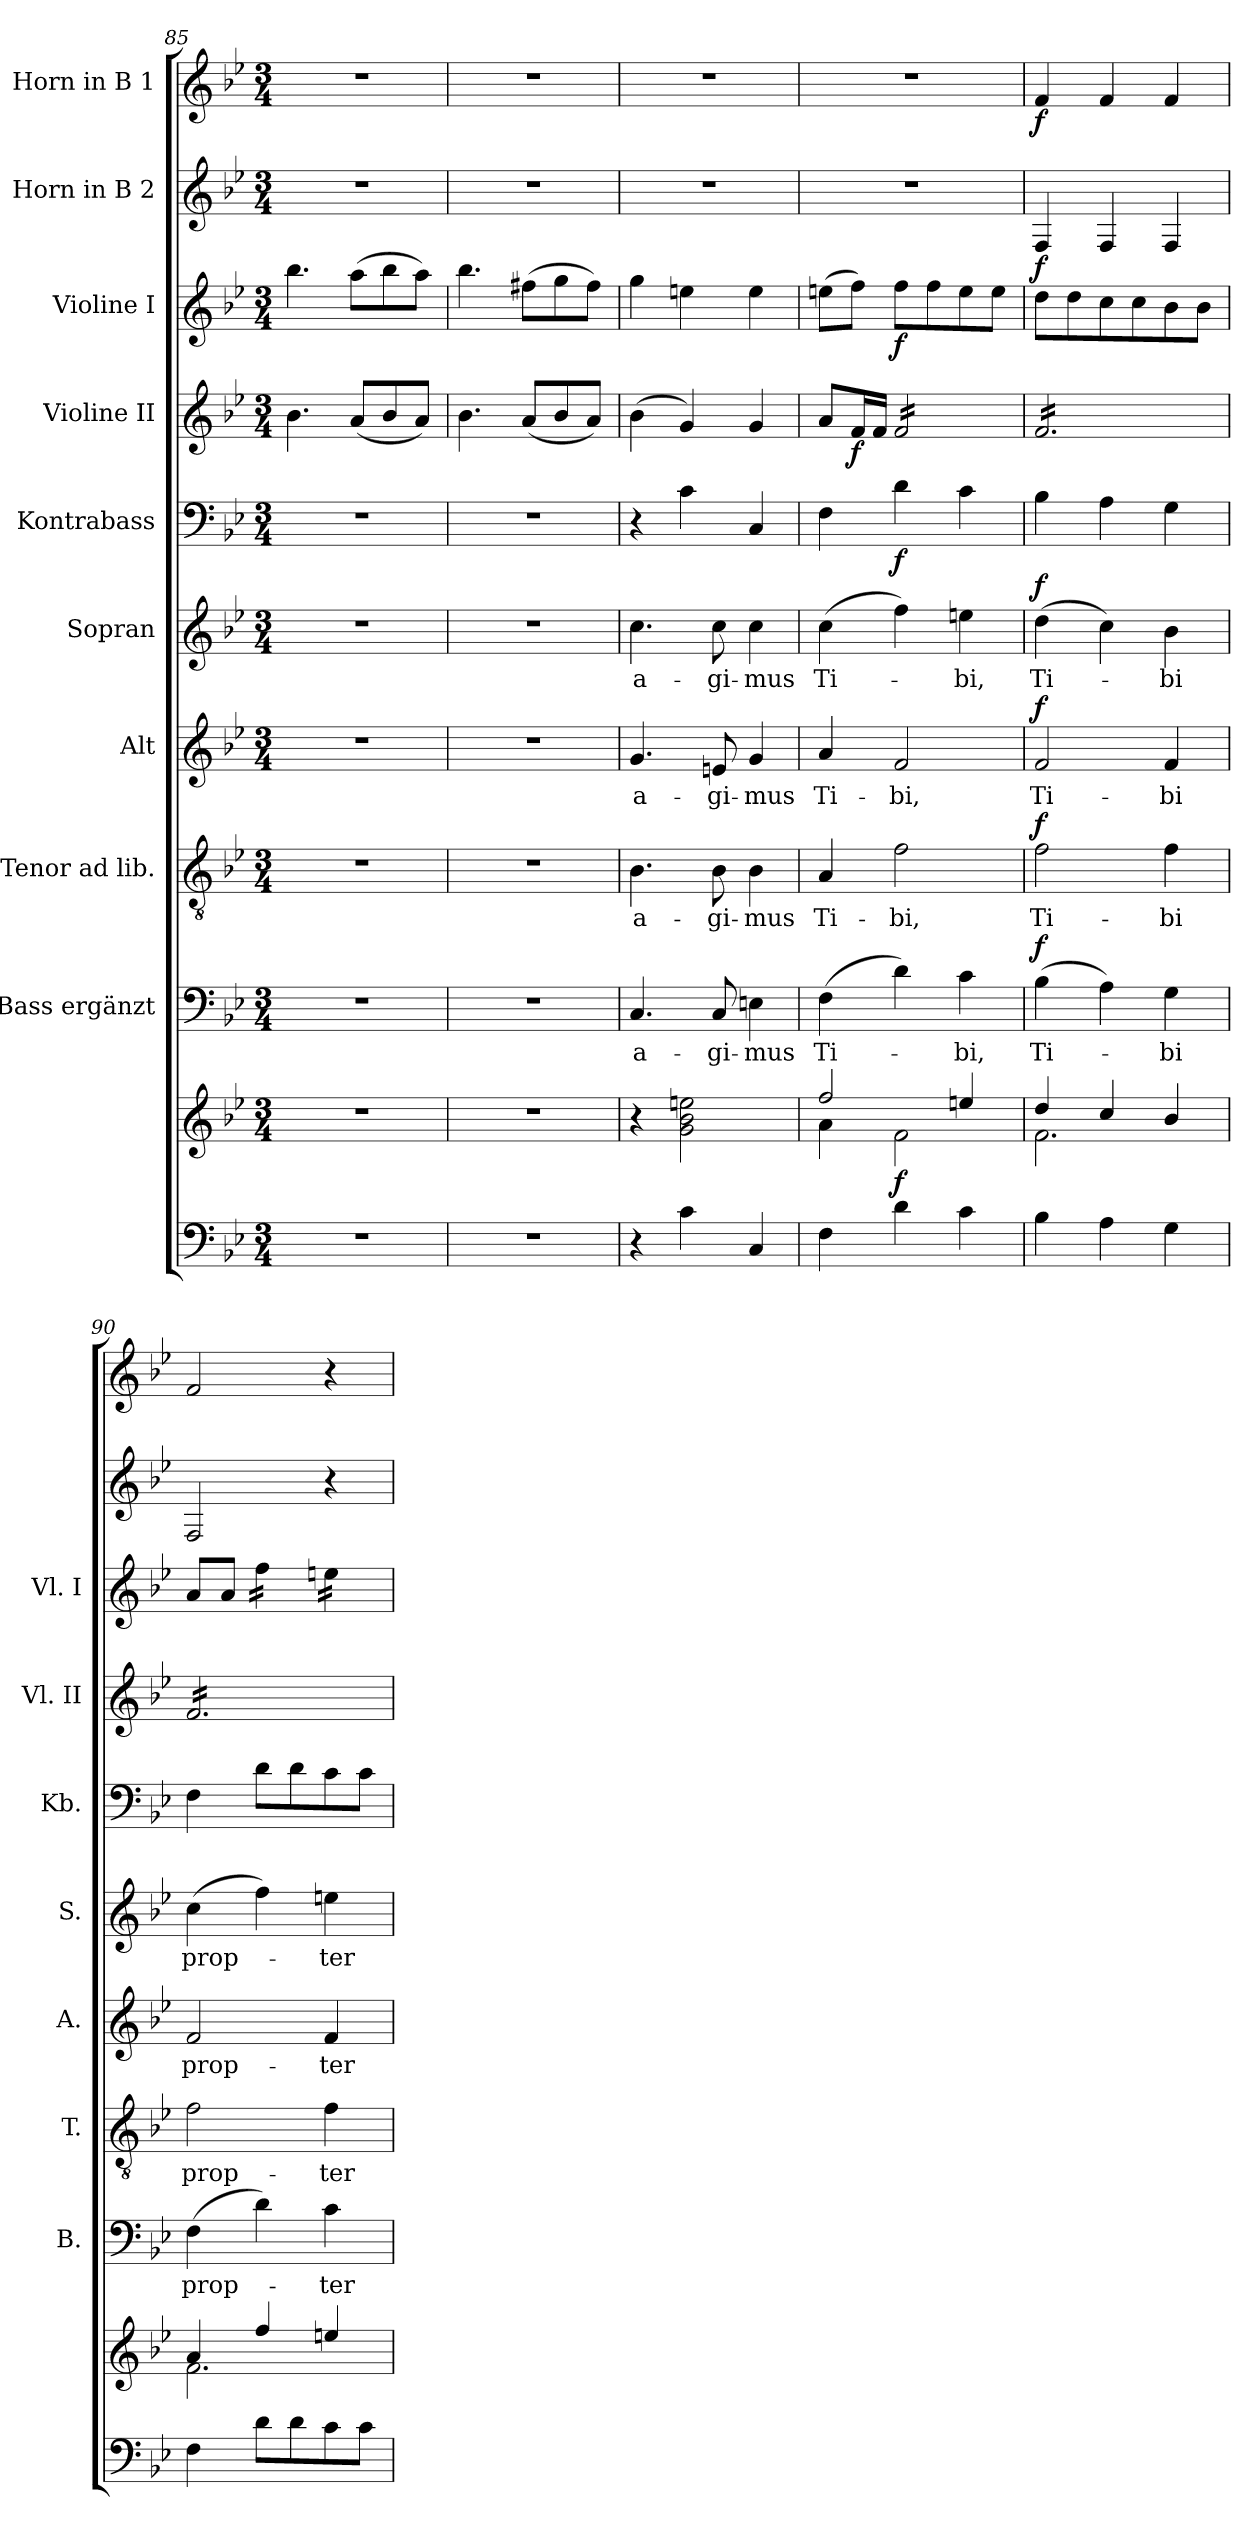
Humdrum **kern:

**kern	**kern	**dynam	**kern	**text	**dynam	**kern	**text	**dynam	**kern	**text	**dynam	**kern	**text	**dynam	**kern	**dynam	**kern	**dynam	**kern	**dynam	**kern	**dynam	**kern	**dynam
*part10	*part10	*part10	*part9	*part9	*part9	*part8	*part8	*part8	*part7	*part7	*part7	*part6	*part6	*part6	*part5	*part5	*part4	*part4	*part3	*part3	*part2	*part2	*part1	*part1
*staff11	*staff10	*staff10/11	*staff9	*staff9	*staff9	*staff8	*staff8	*staff8	*staff7	*staff7	*staff7	*staff6	*staff6	*staff6	*staff5	*staff5	*staff4	*staff4	*staff3	*staff3	*staff2	*staff2	*staff1	*staff1
*	*	*	*I"Bass ergänzt	*	*	*I"Tenor ad lib.	*	*	*I"Alt	*	*	*I"Sopran	*	*	*I"Kontrabass	*	*I"Violine II	*	*I"Violine I	*	*I"Horn in B 2	*	*I"Horn in B 1	*
*	*	*	*I'B.	*	*	*I'T.	*	*	*I'A.	*	*	*I'S.	*	*	*I'Kb.	*	*I'Vl. II	*	*I'Vl. I	*	*	*	*	*
*clefF4	*clefG2	*	*clefF4	*	*	*clefGv2	*	*	*clefG2	*	*	*clefG2	*	*	*clefF4	*	*clefG2	*	*clefG2	*	*clefG2	*	*clefG2	*
*	*	*	*	*	*	*	*	*	*	*	*	*	*	*	*ITrd7c12	*	*	*	*	*	*ITrd8c14	*	*ITrd8c14	*
*k[b-e-]	*k[b-e-]	*	*k[b-e-]	*	*	*k[b-e-]	*	*	*k[b-e-]	*	*	*k[b-e-]	*	*	*k[b-e-]	*	*k[b-e-]	*	*k[b-e-]	*	*k[b-e-]	*	*k[b-e-]	*
*B-:	*B-:	*	*B-:	*	*	*B-:	*	*	*B-:	*	*	*B-:	*	*	*B-:	*	*B-:	*	*B-:	*	*B-:	*	*B-:	*
*M3/4	*M3/4	*	*M3/4	*	*	*M3/4	*	*	*M3/4	*	*	*M3/4	*	*	*M3/4	*	*M3/4	*	*M3/4	*	*M3/4	*	*M3/4	*
=85	=85	=85	=85	=85	=85	=85	=85	=85	=85	=85	=85	=85	=85	=85	=85	=85	=85	=85	=85	=85	=85	=85	=85	=85
2.r	2.r	.	2.r	.	.	2.r	.	.	2.r	.	.	2.r	.	.	2.r	.	4.b-\	.	4.bb-\	.	2.r	.	2.r	.
.	.	.	.	.	.	.	.	.	.	.	.	.	.	.	.	.	(<8a/L	.	(>8aa\L	.	.	.	.	.
.	.	.	.	.	.	.	.	.	.	.	.	.	.	.	.	.	8b-/	.	8bb-\	.	.	.	.	.
.	.	.	.	.	.	.	.	.	.	.	.	.	.	.	.	.	8a/J)	.	8aa\J)	.	.	.	.	.
=86	=86	=86	=86	=86	=86	=86	=86	=86	=86	=86	=86	=86	=86	=86	=86	=86	=86	=86	=86	=86	=86	=86	=86	=86
2.r	2.r	.	2.r	.	.	2.r	.	.	2.r	.	.	2.r	.	.	2.r	.	4.b-\	.	4.bb-\	.	2.r	.	2.r	.
.	.	.	.	.	.	.	.	.	.	.	.	.	.	.	.	.	(<8a/L	.	(>8ff#X\L	.	.	.	.	.
.	.	.	.	.	.	.	.	.	.	.	.	.	.	.	.	.	8b-/	.	8gg\	.	.	.	.	.
.	.	.	.	.	.	.	.	.	.	.	.	.	.	.	.	.	8a/J)	.	8ff#\J)	.	.	.	.	.
=87	=87	=87	=87	=87	=87	=87	=87	=87	=87	=87	=87	=87	=87	=87	=87	=87	=87	=87	=87	=87	=87	=87	=87	=87
!	!	!	!	!LO:LY:b	!	!	!LO:LY:b	!	!	!LO:LY:b	!	!	!LO:LY:b	!	!	!	!	!	!	!	!	!	!	!
4r	4r	.	4.C/	a-	.	4.B-\	a-	.	4.g/	a-	.	4.cc\	a-	.	4r	.	(>4b-\	.	4gg\	.	2.r	.	2.r	.
4c\	2g\ 2b-\ 2een\	.	.	.	.	.	.	.	.	.	.	.	.	.	4C\	.	4g/)	.	4een\	.	.	.	.	.
!	!	!	!	!LO:LY:b	!	!	!LO:LY:b	!	!	!LO:LY:b	!	!	!LO:LY:b	!	!	!	!	!	!	!	!	!	!	!
.	.	.	8C/	-gi-	.	8B-\	-gi-	.	8en/	-gi-	.	8cc\	-gi-	.	.	.	.	.	.	.	.	.	.	.
!	!	!	!	!LO:LY:b	!	!	!LO:LY:b	!	!	!LO:LY:b	!	!	!LO:LY:b	!	!	!	!	!	!	!	!	!	!	!
4C/	.	.	4En\	-mus	.	4B-\	-mus	.	4g/	-mus	.	4cc\	-mus	.	4CC/	.	4g/	.	4ee\	.	.	.	.	.
=88	=88	=88	=88	=88	=88	=88	=88	=88	=88	=88	=88	=88	=88	=88	=88	=88	=88	=88	=88	=88	=88	=88	=88	=88
*	*^	*	*	*	*	*	*	*	*	*	*	*	*	*	*	*	*	*	*	*	*	*	*	*
!	!	!	!	!	!LO:LY:b	!	!	!LO:LY:b	!	!	!LO:LY:b	!	!	!LO:LY:b	!	!	!	!	!	!	!	!	!	!	!
4F\	2ff/	4a\	.	(>4F\	Ti-	.	4A/	Ti-	.	4a/	Ti-	.	(>4cc\	Ti-	.	4FF\	.	8a/L	.	(>8een\L	.	2.r	.	2.r	.
!	!	!	!	!	!	!	!	!	!	!	!	!	!	!	!	!	!	!	!LO:DY:b	!	!	!	!	!	!
.	.	.	.	.	.	.	.	.	.	.	.	.	.	.	.	.	.	16f/L	f	8ff\J)	.	.	.	.	.
.	.	.	.	.	.	.	.	.	.	.	.	.	.	.	.	.	.	16f/JJ	.	.	.	.	.	.	.
!	!	!	!LO:DY:a=2	!	!	!	!	!LO:LY:b	!	!	!LO:LY:b	!	!	!	!	!	!LO:DY:b	!	!	!	!LO:DY:b	!	!	!	!
*	*	*	*	*	*	*	*	*	*	*	*	*	*	*	*	*	*	*tremolo	*	*	*	*	*	*	*
4d\	.	2f\	f	4d\)	.	.	2f\	-bi,	.	2f/	-bi,	.	4ff\)	.	.	4D\	f	16f/LL	.	8ff\L	f	.	.	.	.
.	.	.	.	.	.	.	.	.	.	.	.	.	.	.	.	.	.	16f/	.	.	.	.	.	.	.
.	.	.	.	.	.	.	.	.	.	.	.	.	.	.	.	.	.	16f/	.	8ff\	.	.	.	.	.
.	.	.	.	.	.	.	.	.	.	.	.	.	.	.	.	.	.	16f/	.	.	.	.	.	.	.
!	!	!	!	!	!LO:LY:b	!	!	!	!	!	!	!	!	!LO:LY:b	!	!	!	!	!	!	!	!	!	!	!
4c\	4een/	.	.	4c\	-bi,	.	.	.	.	.	.	.	4een\	-bi,	.	4C\	.	16f/	.	8ee\	.	.	.	.	.
.	.	.	.	.	.	.	.	.	.	.	.	.	.	.	.	.	.	16f/	.	.	.	.	.	.	.
.	.	.	.	.	.	.	.	.	.	.	.	.	.	.	.	.	.	16f/	.	8ee\J	.	.	.	.	.
.	.	.	.	.	.	.	.	.	.	.	.	.	.	.	.	.	.	16f/JJ	.	.	.	.	.	.	.
!!LO:PB:g=z
=89	=89	=89	=89	=89	=89	=89	=89	=89	=89	=89	=89	=89	=89	=89	=89	=89	=89	=89	=89	=89	=89	=89	=89	=89	=89
!	!	!	!	!	!LO:LY:b	!LO:DY:a	!	!LO:LY:b	!LO:DY:a	!	!LO:LY:b	!LO:DY:a	!	!LO:LY:b	!LO:DY:a	!	!	!	!	!	!	!	!LO:DY:b	!	!LO:DY:b
4B-\	4dd/	2.f\	.	(>4B-\	Ti-	f	2f\	Ti-	f	2f/	Ti-	f	(>4dd\	Ti-	f	4BB-\	.	16f/LL	.	8dd\L	.	4FF/	f	4F/	f
.	.	.	.	.	.	.	.	.	.	.	.	.	.	.	.	.	.	16f/	.	.	.	.	.	.	.
.	.	.	.	.	.	.	.	.	.	.	.	.	.	.	.	.	.	16f/	.	8dd\	.	.	.	.	.
.	.	.	.	.	.	.	.	.	.	.	.	.	.	.	.	.	.	16f/	.	.	.	.	.	.	.
4A\	4cc/	.	.	4A\)	.	.	.	.	.	.	.	.	4cc\)	.	.	4AA\	.	16f/	.	8cc\	.	4FF/	.	4F/	.
.	.	.	.	.	.	.	.	.	.	.	.	.	.	.	.	.	.	16f/	.	.	.	.	.	.	.
.	.	.	.	.	.	.	.	.	.	.	.	.	.	.	.	.	.	16f/	.	8cc\	.	.	.	.	.
.	.	.	.	.	.	.	.	.	.	.	.	.	.	.	.	.	.	16f/	.	.	.	.	.	.	.
!	!	!	!	!	!LO:LY:b	!	!	!LO:LY:b	!	!	!LO:LY:b	!	!	!LO:LY:b	!	!	!	!	!	!	!	!	!	!	!
4G\	4b-/	.	.	4G\	-bi	.	4f\	-bi	.	4f/	-bi	.	4b-\	-bi	.	4GG\	.	16f/	.	8b-\	.	4FF/	.	4F/	.
.	.	.	.	.	.	.	.	.	.	.	.	.	.	.	.	.	.	16f/	.	.	.	.	.	.	.
.	.	.	.	.	.	.	.	.	.	.	.	.	.	.	.	.	.	16f/	.	8b-\J	.	.	.	.	.
.	.	.	.	.	.	.	.	.	.	.	.	.	.	.	.	.	.	16f/JJ	.	.	.	.	.	.	.
=90	=90	=90	=90	=90	=90	=90	=90	=90	=90	=90	=90	=90	=90	=90	=90	=90	=90	=90	=90	=90	=90	=90	=90	=90	=90
!	!	!	!	!	!LO:LY:b	!	!	!LO:LY:b	!	!	!LO:LY:b	!	!	!LO:LY:b	!	!	!	!	!	!	!	!	!	!	!
4F\	4a/	2.f\	.	(>4F\	prop-	.	2f\	prop-	.	2f/	prop-	.	(>4cc\	prop-	.	4FF\	.	16f/LL	.	8a/L	.	2FF/	.	2F/	.
.	.	.	.	.	.	.	.	.	.	.	.	.	.	.	.	.	.	16f/	.	.	.	.	.	.	.
.	.	.	.	.	.	.	.	.	.	.	.	.	.	.	.	.	.	16f/	.	8a/J	.	.	.	.	.
.	.	.	.	.	.	.	.	.	.	.	.	.	.	.	.	.	.	16f/	.	.	.	.	.	.	.
*	*	*	*	*	*	*	*	*	*	*	*	*	*	*	*	*	*	*	*	*tremolo	*	*	*	*	*
8d\L	4ff/	.	.	4d\)	.	.	.	.	.	.	.	.	4ff\)	.	.	8D\L	.	16f/	.	16ff\LL	.	.	.	.	.
.	.	.	.	.	.	.	.	.	.	.	.	.	.	.	.	.	.	16f/	.	16ff\	.	.	.	.	.
8d\	.	.	.	.	.	.	.	.	.	.	.	.	.	.	.	8D\	.	16f/	.	16ff\	.	.	.	.	.
.	.	.	.	.	.	.	.	.	.	.	.	.	.	.	.	.	.	16f/	.	16ff\JJ	.	.	.	.	.
!	!	!	!	!	!LO:LY:b	!	!	!LO:LY:b	!	!	!LO:LY:b	!	!	!LO:LY:b	!	!	!	!	!	!	!	!	!	!	!
8c\	4een/	.	.	4c\	-ter	.	4f\	-ter	.	4f/	-ter	.	4een\	-ter	.	8C\	.	16f/	.	16een\LL	.	4r	.	4r	.
.	.	.	.	.	.	.	.	.	.	.	.	.	.	.	.	.	.	16f/	.	16een\	.	.	.	.	.
8c\J	.	.	.	.	.	.	.	.	.	.	.	.	.	.	.	8C\J	.	16f/	.	16een\	.	.	.	.	.
.	.	.	.	.	.	.	.	.	.	.	.	.	.	.	.	.	.	16f/JJ	.	16een\JJ	.	.	.	.	.
*	*	*	*	*	*	*	*	*	*	*	*	*	*	*	*	*	*	*	*	*Xtremolo	*	*	*	*	*
*	*	*	*	*	*	*	*	*	*	*	*	*	*	*	*	*	*	*Xtremolo	*	*	*	*	*	*	*
*	*v	*v	*	*	*	*	*	*	*	*	*	*	*	*	*	*	*	*	*	*	*	*	*	*	*
=	=	=	=	=	=	=	=	=	=	=	=	=	=	=	=	=	=	=	=	=	=	=	=	=
*-	*-	*-	*-	*-	*-	*-	*-	*-	*-	*-	*-	*-	*-	*-	*-	*-	*-	*-	*-	*-	*-	*-	*-	*-
